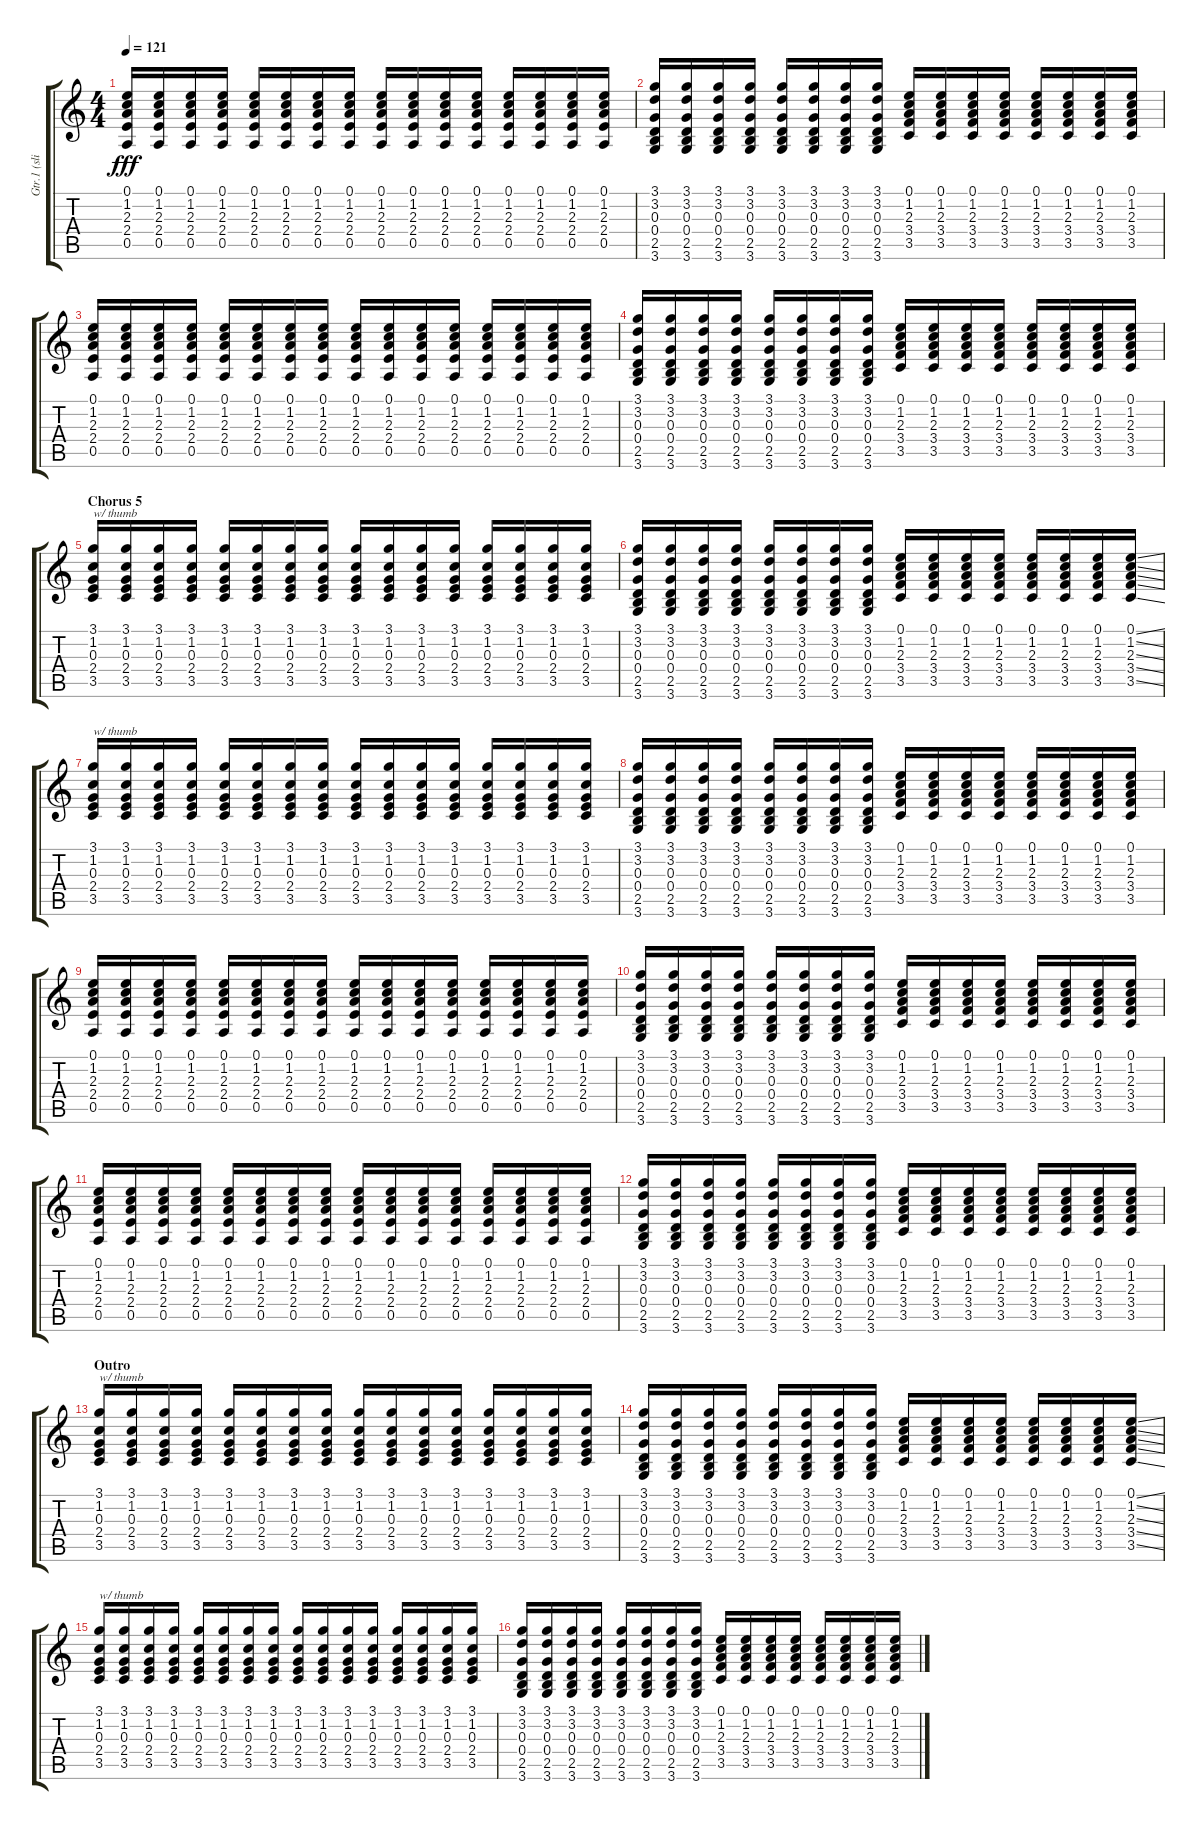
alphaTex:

\track ("Gtr.1 (slight dist.) - John" "Gtr.1 (sli") {instrument overdrivenguitar}
\staff {score tabs}
\tuning (E4 B3 G3 D3 A2 E2) {hide}
\ts (4 4)
\tempo 121
\clef g2
\ks c
(0.1 1.2 2.3 2.4 0.5).16{dy fff} (0.1 1.2 2.3 2.4 0.5).16 (0.1 1.2 2.3 2.4 0.5).16 (0.1 1.2 2.3 2.4 0.5).16 (0.1 1.2 2.3 2.4 0.5).16 (0.1 1.2 2.3 2.4 0.5).16 (0.1 1.2 2.3 2.4 0.5).16 (0.1 1.2 2.3 2.4 0.5).16 (0.1 1.2 2.3 2.4 0.5).16 (0.1 1.2 2.3 2.4 0.5).16 (0.1 1.2 2.3 2.4 0.5).16 (0.1 1.2 2.3 2.4 0.5).16 (0.1 1.2 2.3 2.4 0.5).16 (0.1 1.2 2.3 2.4 0.5).16 (0.1 1.2 2.3 2.4 0.5).16 (0.1 1.2 2.3 2.4 0.5).16 |
(3.1 3.2 0.3 0.4 2.5 3.6).16 (3.1 3.2 0.3 0.4 2.5 3.6).16 (3.1 3.2 0.3 0.4 2.5 3.6).16 (3.1 3.2 0.3 0.4 2.5 3.6).16 (3.1 3.2 0.3 0.4 2.5 3.6).16 (3.1 3.2 0.3 0.4 2.5 3.6).16 (3.1 3.2 0.3 0.4 2.5 3.6).16 (3.1 3.2 0.3 0.4 2.5 3.6).16 (0.1 1.2 2.3 3.4 3.5).16 (0.1 1.2 2.3 3.4 3.5).16 (0.1 1.2 2.3 3.4 3.5).16 (0.1 1.2 2.3 3.4 3.5).16 (0.1 1.2 2.3 3.4 3.5).16 (0.1 1.2 2.3 3.4 3.5).16 (0.1 1.2 2.3 3.4 3.5).16 (0.1 1.2 2.3 3.4 3.5).16 |
(0.1 1.2 2.3 2.4 0.5).16 (0.1 1.2 2.3 2.4 0.5).16 (0.1 1.2 2.3 2.4 0.5).16 (0.1 1.2 2.3 2.4 0.5).16 (0.1 1.2 2.3 2.4 0.5).16 (0.1 1.2 2.3 2.4 0.5).16 (0.1 1.2 2.3 2.4 0.5).16 (0.1 1.2 2.3 2.4 0.5).16 (0.1 1.2 2.3 2.4 0.5).16 (0.1 1.2 2.3 2.4 0.5).16 (0.1 1.2 2.3 2.4 0.5).16 (0.1 1.2 2.3 2.4 0.5).16 (0.1 1.2 2.3 2.4 0.5).16 (0.1 1.2 2.3 2.4 0.5).16 (0.1 1.2 2.3 2.4 0.5).16 (0.1 1.2 2.3 2.4 0.5).16 |
(3.1 3.2 0.3 0.4 2.5 3.6).16 (3.1 3.2 0.3 0.4 2.5 3.6).16 (3.1 3.2 0.3 0.4 2.5 3.6).16 (3.1 3.2 0.3 0.4 2.5 3.6).16 (3.1 3.2 0.3 0.4 2.5 3.6).16 (3.1 3.2 0.3 0.4 2.5 3.6).16 (3.1 3.2 0.3 0.4 2.5 3.6).16 (3.1 3.2 0.3 0.4 2.5 3.6).16 (0.1 1.2 2.3 3.4 3.5).16 (0.1 1.2 2.3 3.4 3.5).16 (0.1 1.2 2.3 3.4 3.5).16 (0.1 1.2 2.3 3.4 3.5).16 (0.1 1.2 2.3 3.4 3.5).16 (0.1 1.2 2.3 3.4 3.5).16 (0.1 1.2 2.3 3.4 3.5).16 (0.1 1.2 2.3 3.4 3.5).16 |
\section ("" "Chorus 5")
(3.1 1.2 0.3 2.4 3.5).16{txt "w/ thumb"} (3.1 1.2 0.3 2.4 3.5).16 (3.1 1.2 0.3 2.4 3.5).16 (3.1 1.2 0.3 2.4 3.5).16 (3.1 1.2 0.3 2.4 3.5).16 (3.1 1.2 0.3 2.4 3.5).16 (3.1 1.2 0.3 2.4 3.5).16 (3.1 1.2 0.3 2.4 3.5).16 (3.1 1.2 0.3 2.4 3.5).16 (3.1 1.2 0.3 2.4 3.5).16 (3.1 1.2 0.3 2.4 3.5).16 (3.1 1.2 0.3 2.4 3.5).16 (3.1 1.2 0.3 2.4 3.5).16 (3.1 1.2 0.3 2.4 3.5).16 (3.1 1.2 0.3 2.4 3.5).16 (3.1 1.2 0.3 2.4 3.5).16 |
(3.1 3.2 0.3 0.4 2.5 3.6).16 (3.1 3.2 0.3 0.4 2.5 3.6).16 (3.1 3.2 0.3 0.4 2.5 3.6).16 (3.1 3.2 0.3 0.4 2.5 3.6).16 (3.1 3.2 0.3 0.4 2.5 3.6).16 (3.1 3.2 0.3 0.4 2.5 3.6).16 (3.1 3.2 0.3 0.4 2.5 3.6).16 (3.1 3.2 0.3 0.4 2.5 3.6).16 (0.1 1.2 2.3 3.4 3.5).16 (0.1 1.2 2.3 3.4 3.5).16 (0.1 1.2 2.3 3.4 3.5).16 (0.1 1.2 2.3 3.4 3.5).16 (0.1 1.2 2.3 3.4 3.5).16 (0.1 1.2 2.3 3.4 3.5).16 (0.1 1.2 2.3 3.4 3.5).16 (0.1{ss} 1.2{ss} 2.3{ss} 3.4{ss} 3.5{ss}).16 |
(3.1 1.2 0.3 2.4 3.5).16{txt "w/ thumb"} (3.1 1.2 0.3 2.4 3.5).16 (3.1 1.2 0.3 2.4 3.5).16 (3.1 1.2 0.3 2.4 3.5).16 (3.1 1.2 0.3 2.4 3.5).16 (3.1 1.2 0.3 2.4 3.5).16 (3.1 1.2 0.3 2.4 3.5).16 (3.1 1.2 0.3 2.4 3.5).16 (3.1 1.2 0.3 2.4 3.5).16 (3.1 1.2 0.3 2.4 3.5).16 (3.1 1.2 0.3 2.4 3.5).16 (3.1 1.2 0.3 2.4 3.5).16 (3.1 1.2 0.3 2.4 3.5).16 (3.1 1.2 0.3 2.4 3.5).16 (3.1 1.2 0.3 2.4 3.5).16 (3.1 1.2 0.3 2.4 3.5).16 |
(3.1 3.2 0.3 0.4 2.5 3.6).16 (3.1 3.2 0.3 0.4 2.5 3.6).16 (3.1 3.2 0.3 0.4 2.5 3.6).16 (3.1 3.2 0.3 0.4 2.5 3.6).16 (3.1 3.2 0.3 0.4 2.5 3.6).16 (3.1 3.2 0.3 0.4 2.5 3.6).16 (3.1 3.2 0.3 0.4 2.5 3.6).16 (3.1 3.2 0.3 0.4 2.5 3.6).16 (0.1 1.2 2.3 3.4 3.5).16 (0.1 1.2 2.3 3.4 3.5).16 (0.1 1.2 2.3 3.4 3.5).16 (0.1 1.2 2.3 3.4 3.5).16 (0.1 1.2 2.3 3.4 3.5).16 (0.1 1.2 2.3 3.4 3.5).16 (0.1 1.2 2.3 3.4 3.5).16 (0.1 1.2 2.3 3.4 3.5).16 |
(0.1 1.2 2.3 2.4 0.5).16 (0.1 1.2 2.3 2.4 0.5).16 (0.1 1.2 2.3 2.4 0.5).16 (0.1 1.2 2.3 2.4 0.5).16 (0.1 1.2 2.3 2.4 0.5).16 (0.1 1.2 2.3 2.4 0.5).16 (0.1 1.2 2.3 2.4 0.5).16 (0.1 1.2 2.3 2.4 0.5).16 (0.1 1.2 2.3 2.4 0.5).16 (0.1 1.2 2.3 2.4 0.5).16 (0.1 1.2 2.3 2.4 0.5).16 (0.1 1.2 2.3 2.4 0.5).16 (0.1 1.2 2.3 2.4 0.5).16 (0.1 1.2 2.3 2.4 0.5).16 (0.1 1.2 2.3 2.4 0.5).16 (0.1 1.2 2.3 2.4 0.5).16 |
(3.1 3.2 0.3 0.4 2.5 3.6).16 (3.1 3.2 0.3 0.4 2.5 3.6).16 (3.1 3.2 0.3 0.4 2.5 3.6).16 (3.1 3.2 0.3 0.4 2.5 3.6).16 (3.1 3.2 0.3 0.4 2.5 3.6).16 (3.1 3.2 0.3 0.4 2.5 3.6).16 (3.1 3.2 0.3 0.4 2.5 3.6).16 (3.1 3.2 0.3 0.4 2.5 3.6).16 (0.1 1.2 2.3 3.4 3.5).16 (0.1 1.2 2.3 3.4 3.5).16 (0.1 1.2 2.3 3.4 3.5).16 (0.1 1.2 2.3 3.4 3.5).16 (0.1 1.2 2.3 3.4 3.5).16 (0.1 1.2 2.3 3.4 3.5).16 (0.1 1.2 2.3 3.4 3.5).16 (0.1 1.2 2.3 3.4 3.5).16 |
(0.1 1.2 2.3 2.4 0.5).16 (0.1 1.2 2.3 2.4 0.5).16 (0.1 1.2 2.3 2.4 0.5).16 (0.1 1.2 2.3 2.4 0.5).16 (0.1 1.2 2.3 2.4 0.5).16 (0.1 1.2 2.3 2.4 0.5).16 (0.1 1.2 2.3 2.4 0.5).16 (0.1 1.2 2.3 2.4 0.5).16 (0.1 1.2 2.3 2.4 0.5).16 (0.1 1.2 2.3 2.4 0.5).16 (0.1 1.2 2.3 2.4 0.5).16 (0.1 1.2 2.3 2.4 0.5).16 (0.1 1.2 2.3 2.4 0.5).16 (0.1 1.2 2.3 2.4 0.5).16 (0.1 1.2 2.3 2.4 0.5).16 (0.1 1.2 2.3 2.4 0.5).16 |
(3.1 3.2 0.3 0.4 2.5 3.6).16 (3.1 3.2 0.3 0.4 2.5 3.6).16 (3.1 3.2 0.3 0.4 2.5 3.6).16 (3.1 3.2 0.3 0.4 2.5 3.6).16 (3.1 3.2 0.3 0.4 2.5 3.6).16 (3.1 3.2 0.3 0.4 2.5 3.6).16 (3.1 3.2 0.3 0.4 2.5 3.6).16 (3.1 3.2 0.3 0.4 2.5 3.6).16 (0.1 1.2 2.3 3.4 3.5).16 (0.1 1.2 2.3 3.4 3.5).16 (0.1 1.2 2.3 3.4 3.5).16 (0.1 1.2 2.3 3.4 3.5).16 (0.1 1.2 2.3 3.4 3.5).16 (0.1 1.2 2.3 3.4 3.5).16 (0.1 1.2 2.3 3.4 3.5).16 (0.1 1.2 2.3 3.4 3.5).16 |
\section ("" "Outro")
(3.1 1.2 0.3 2.4 3.5).16{txt "w/ thumb"} (3.1 1.2 0.3 2.4 3.5).16 (3.1 1.2 0.3 2.4 3.5).16 (3.1 1.2 0.3 2.4 3.5).16 (3.1 1.2 0.3 2.4 3.5).16 (3.1 1.2 0.3 2.4 3.5).16 (3.1 1.2 0.3 2.4 3.5).16 (3.1 1.2 0.3 2.4 3.5).16 (3.1 1.2 0.3 2.4 3.5).16 (3.1 1.2 0.3 2.4 3.5).16 (3.1 1.2 0.3 2.4 3.5).16 (3.1 1.2 0.3 2.4 3.5).16 (3.1 1.2 0.3 2.4 3.5).16 (3.1 1.2 0.3 2.4 3.5).16 (3.1 1.2 0.3 2.4 3.5).16 (3.1 1.2 0.3 2.4 3.5).16 |
(3.1 3.2 0.3 0.4 2.5 3.6).16 (3.1 3.2 0.3 0.4 2.5 3.6).16 (3.1 3.2 0.3 0.4 2.5 3.6).16 (3.1 3.2 0.3 0.4 2.5 3.6).16 (3.1 3.2 0.3 0.4 2.5 3.6).16 (3.1 3.2 0.3 0.4 2.5 3.6).16 (3.1 3.2 0.3 0.4 2.5 3.6).16 (3.1 3.2 0.3 0.4 2.5 3.6).16 (0.1 1.2 2.3 3.4 3.5).16 (0.1 1.2 2.3 3.4 3.5).16 (0.1 1.2 2.3 3.4 3.5).16 (0.1 1.2 2.3 3.4 3.5).16 (0.1 1.2 2.3 3.4 3.5).16 (0.1 1.2 2.3 3.4 3.5).16 (0.1 1.2 2.3 3.4 3.5).16 (0.1{ss} 1.2{ss} 2.3{ss} 3.4{ss} 3.5{ss}).16 |
(3.1 1.2 0.3 2.4 3.5).16{txt "w/ thumb"} (3.1 1.2 0.3 2.4 3.5).16 (3.1 1.2 0.3 2.4 3.5).16 (3.1 1.2 0.3 2.4 3.5).16 (3.1 1.2 0.3 2.4 3.5).16 (3.1 1.2 0.3 2.4 3.5).16 (3.1 1.2 0.3 2.4 3.5).16 (3.1 1.2 0.3 2.4 3.5).16 (3.1 1.2 0.3 2.4 3.5).16 (3.1 1.2 0.3 2.4 3.5).16 (3.1 1.2 0.3 2.4 3.5).16 (3.1 1.2 0.3 2.4 3.5).16 (3.1 1.2 0.3 2.4 3.5).16 (3.1 1.2 0.3 2.4 3.5).16 (3.1 1.2 0.3 2.4 3.5).16 (3.1 1.2 0.3 2.4 3.5).16 |
(3.1 3.2 0.3 0.4 2.5 3.6).16 (3.1 3.2 0.3 0.4 2.5 3.6).16 (3.1 3.2 0.3 0.4 2.5 3.6).16 (3.1 3.2 0.3 0.4 2.5 3.6).16 (3.1 3.2 0.3 0.4 2.5 3.6).16 (3.1 3.2 0.3 0.4 2.5 3.6).16 (3.1 3.2 0.3 0.4 2.5 3.6).16 (3.1 3.2 0.3 0.4 2.5 3.6).16 (0.1 1.2 2.3 3.4 3.5).16 (0.1 1.2 2.3 3.4 3.5).16 (0.1 1.2 2.3 3.4 3.5).16 (0.1 1.2 2.3 3.4 3.5).16 (0.1 1.2 2.3 3.4 3.5).16 (0.1 1.2 2.3 3.4 3.5).16 (0.1 1.2 2.3 3.4 3.5).16 (0.1 1.2 2.3 3.4 3.5).16
